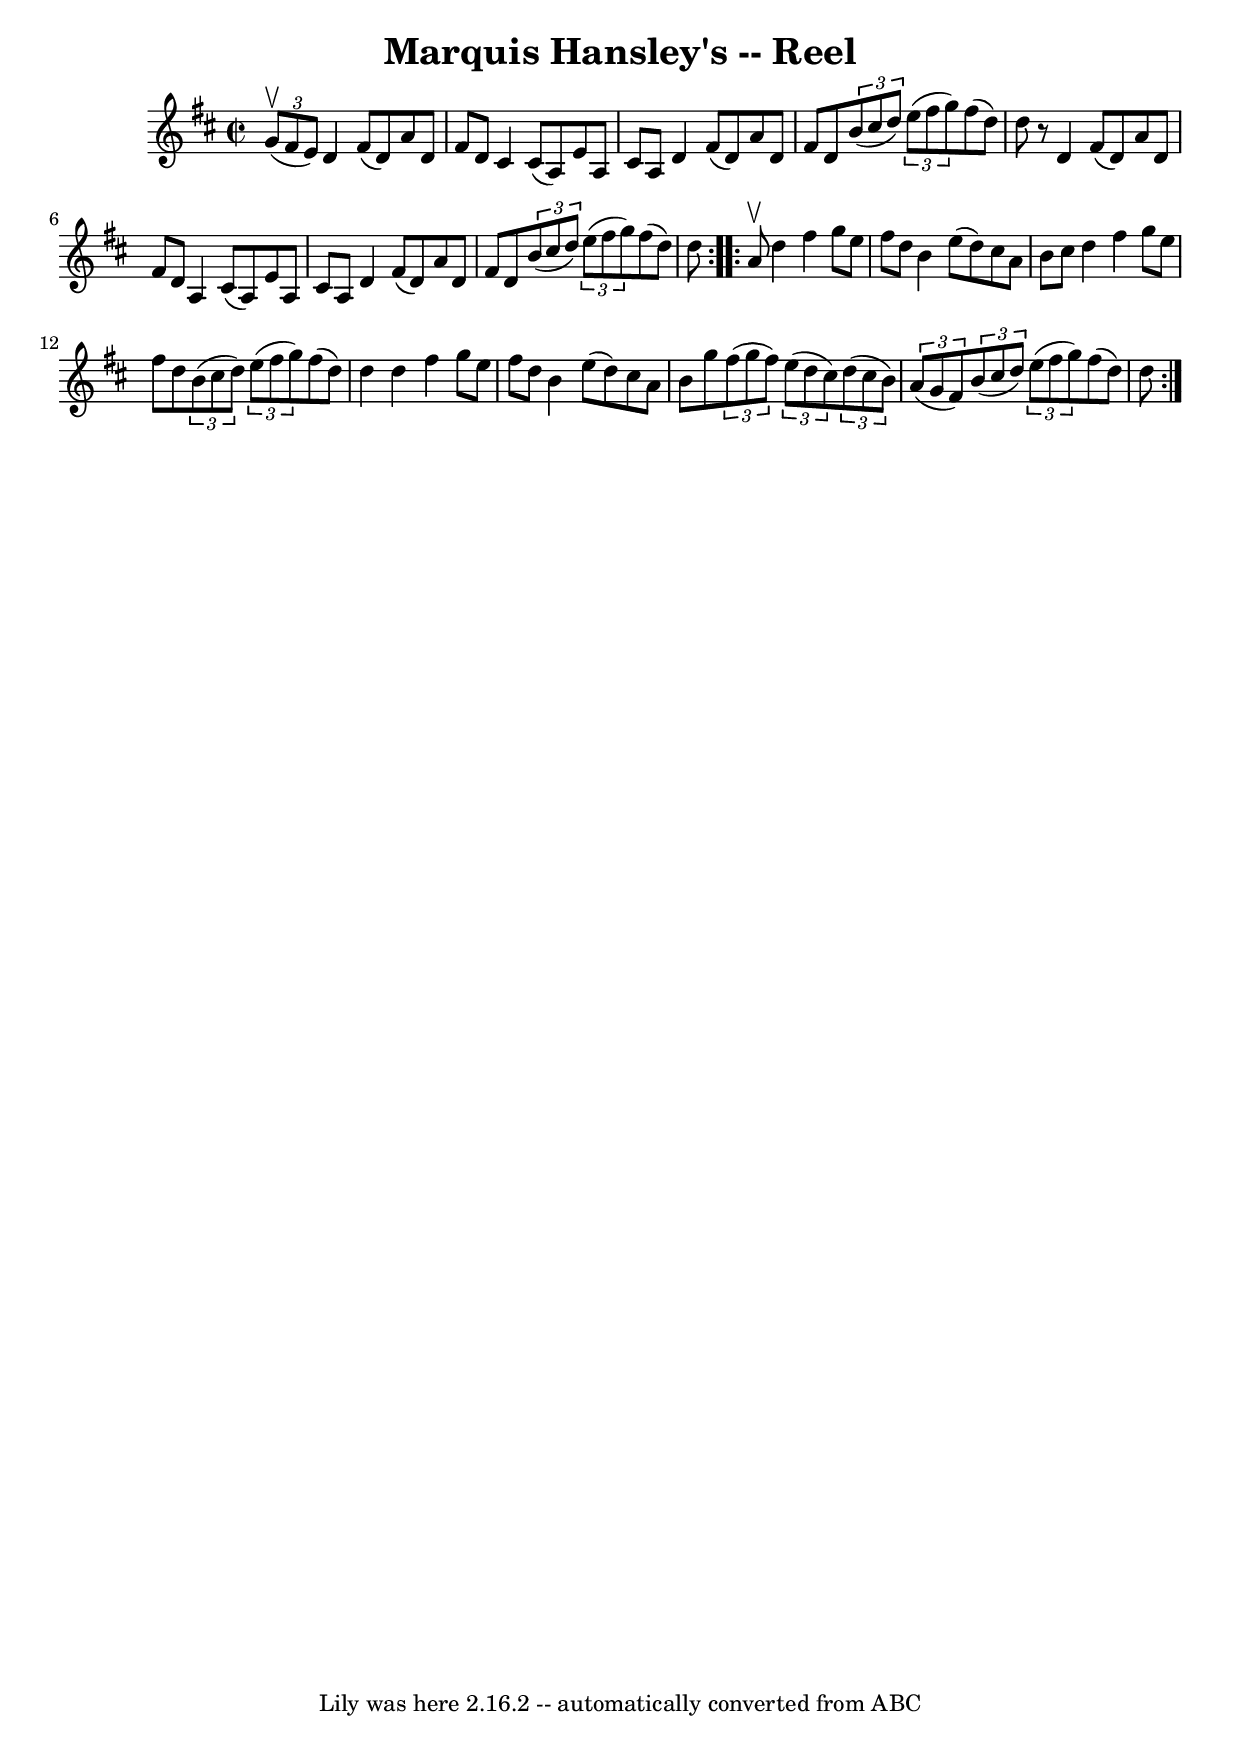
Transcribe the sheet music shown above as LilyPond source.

\version "2.16.2"
\include "Mammoth.ily"
\header {
  %% book = "Ryan's Mammoth Collection"
  crossRefNumber = "1"
  footnotes = "\\\\272"
  origin = "SCOTCH"
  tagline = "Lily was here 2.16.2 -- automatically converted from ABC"
  title = "Marquis Hansley's -- Reel"

}
voicedefault =  {



  \repeat volta 2 {

    \override Staff.TimeSignature #'style = #'C
    \time 2/2 
    \key d \major   \times 2/3 { g'8^\upbow(fis'8 e'8) 
			       } 
    |
    d'4 fis'8 (d'8) a'8 d'8 fis'8 d'8    |
    
    cis'4 cis'8 (a8) e'8 a8 cis'8 a8    |
    d'4    
    fis'8 (d'8) a'8 d'8 fis'8 d'8    |
    \times 2/3 {   
      b'8 (cis''8 d''8) 
    }   \times 2/3 { e''8 (fis''8 g''8) 
		   }   
    fis''8 (d''8) d''8    r8   |
    d'4 fis'8 (d'8) a'8  
    d'8 fis'8 d'8    |
    a4 cis'8 (a8) e'8 a8 cis'8 
    a8    |
    d'4 fis'8 (d'8) a'8 d'8 fis'8 d'8    
    |
    \times 2/3 { b'8 (cis''8 d''8) 
	       }   \times 2/3 { e''8 
				(fis''8 g''8) 
			      } fis''8 (d''8) d''8    
  }     

  \repeat volta 2 {
    a'8^\upbow |
    d''4 fis''4 g''8 e''8    
    fis''8 d''8    |
    b'4 e''8 (d''8) cis''8 a'8 b'8    
    cis''8    |
    d''4 fis''4 g''8 e''8 fis''8 d''8    
    |
    \times 2/3 { b'8 (cis''8 d''8) 
	       }   \times 2/3 { e''8 (
				fis''8 g''8) 
			      } fis''8 (d''8) d''4    |
    d''4    
    fis''4 g''8 e''8 fis''8 d''8    |
    b'4 e''8 (d''8) 
    cis''8 a'8 b'8 g''8    |
    \times 2/3 { fis''8 (g''8    
		 fis''8) 
	       }   \times 2/3 { e''8 (d''8 cis''8) 
			      }   \times 2/3 {   
				d''8 (cis''8 b'8) 
			      }   \times 2/3 { a'8 (g'8 fis'8) 
					     }   
    |
    \times 2/3 { b'8 (cis''8 d''8) 
	       }   \times 2/3 {   
		 e''8 (fis''8 g''8) 
	       } fis''8 (d''8) d''8    
  }   

}

\score{
  <<

    \context Staff="default"
    {
      \voicedefault 
      
    }

  >>
  \layout {
    
  }
  \midi {
  }

}
